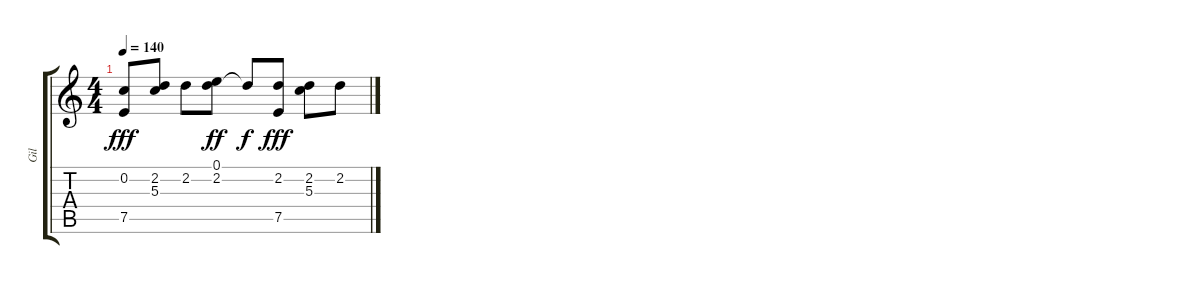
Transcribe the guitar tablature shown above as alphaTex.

\track ("Gil" "Gil") {instrument distortionguitar}
\staff {score tabs}
\tuning (E4 C4 G3 D3 A2 E2) {hide}
\ts (4 4)
\tempo 140
\clef g2
\ks c
(0.2 7.5).8{dy fff} (2.2 5.3).8 2.2.8 (0.1 2.2).8{dy ff} 2.2{t}.8{dy f} (2.2 7.5).8{dy fff} (2.2 5.3).8 2.2.8
